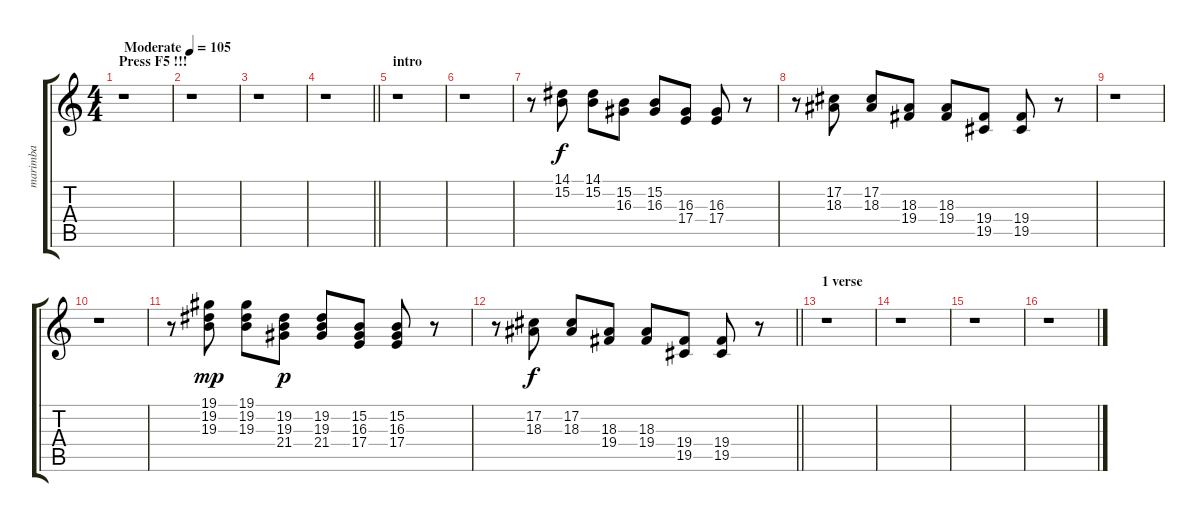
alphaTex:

\track ("marimba" "marimba") {instrument marimba}
\staff {score tabs}
\tuning (Db4 Ab3 E3 B2 Gb2 Db2) {hide}
\ts (4 4)
\section ("" "Press F5 !!!")
\tempo (105 "Moderate")
\clef g2
\ks c
r.1{dy f instrument marimba} |
r.1 |
r.1 |
\barLineRight lightlight
r.1 |
\section ("" "intro")
r.1 |
r.1 |
r.8 (14.1 15.2).8 (14.1 15.2).8 (15.2 16.3).8 (15.2 16.3).8 (16.3 17.4).8 (16.3 17.4).8 r.8 |
r.8 (17.2 18.3).8 (17.2 18.3).8 (18.3 19.4).8 (18.3 19.4).8 (19.4 19.5).8 (19.4 19.5).8 r.8 |
r.1 |
r.1 |
r.8 (19.1 19.2 19.3).8{dy mp} (19.1 19.2 19.3).8 (19.2 19.3 21.4).8{dy p} (19.2 19.3 21.4).8 (15.2 16.3 17.4).8 (15.2 16.3 17.4).8 r.8 |
\barLineRight lightlight
r.8 (17.2 18.3).8{dy f} (17.2 18.3).8 (18.3 19.4).8 (18.3 19.4).8 (19.4 19.5).8 (19.4 19.5).8 r.8 |
\section ("" "1 verse")
r.1 |
r.1 |
r.1 |
r.1
